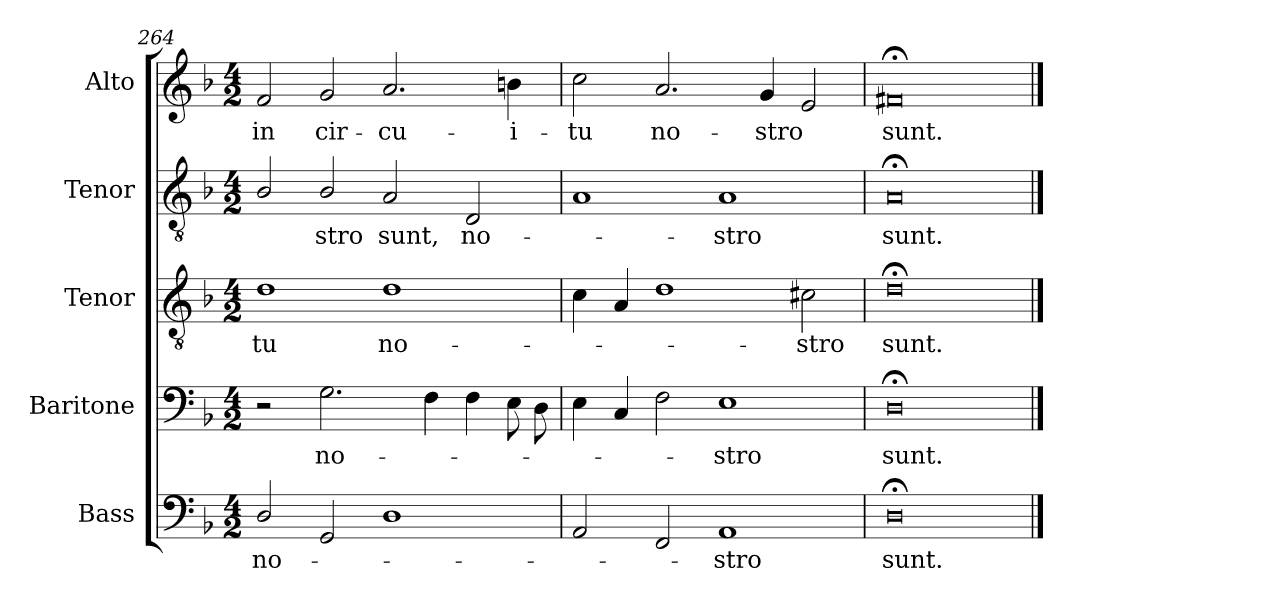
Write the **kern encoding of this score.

**kern	**text	**kern	**text	**kern	**text	**kern	**text	**kern	**text
*part5	*part5	*part4	*part4	*part3	*part3	*part2	*part2	*part1	*part1
*staff5	*staff5	*staff4	*staff4	*staff3	*staff3	*staff2	*staff2	*staff1	*staff1
*I"Bass	*	*I"Baritone	*	*I"Tenor	*	*I"Tenor	*	*I"Alto	*
*I'B.	*	*I'Bar.	*	*I'T.	*	*I'T.	*	*I'A.	*
*clefF4	*	*clefF4	*	*clefGv2	*	*clefGv2	*	*clefG2	*
*	*	*	*	*ITrd7c12	*	*ITrd7c12	*	*	*
*k[b-]	*	*k[b-]	*	*k[b-]	*	*k[b-]	*	*k[b-]	*
*F:	*	*F:	*	*F:	*	*F:	*	*F:	*
*M4/2	*	*M4/2	*	*M4/2	*	*M4/2	*	*M4/2	*
=264	=264	=264	=264	=264	=264	=264	=264	=264	=264
!	!LO:LY:b:color=#000000	!	!	!	!	!	!	!	!
!	!	!	!	!	!LO:LY:b:color=#000000	!	!	!	!
!	!	!	!	!	!	!	!	!	!LO:LY:b:color=#000000
2Di/	no-	2r	.	1Di	-tu	2BB-i/	.	2fi/	in
!	!	!	!LO:LY:b:color=#000000	!	!	!	!	!	!
!	!	!	!	!	!	!	!LO:LY:b:color=#000000	!	!
!	!	!	!	!	!	!	!	!	!LO:LY:b:color=#000000
2GGi/	.	2.Gi\	no-	.	.	2BB-i/	-stro	2gi/	cir-
!	!	!	!	!	!LO:LY:b:color=#000000	!	!	!	!
!	!	!	!	!	!	!	!LO:LY:b:color=#000000	!	!
!	!	!	!	!	!	!	!	!	!LO:LY:b:color=#000000
1Di	.	.	.	1Di	no-	2AAi/	sunt,	2.ai/	-cu-
.	.	4Fi\	.	.	.	.	.	.	.
!	!	!	!	!	!	!	!LO:LY:b:color=#000000	!	!
.	.	4Fi\	.	.	.	2DDi/	no-	.	.
!	!	!	!	!	!	!	!	!	!LO:LY:b:color=#000000
.	.	8Ei\	.	.	.	.	.	4bni\	-i-
.	.	8Di\	.	.	.	.	.	.	.
=265	=265	=265	=265	=265	=265	=265	=265	=265	=265
!	!	!	!	!	!	!	!	!	!LO:LY:b:color=#000000
2AAi/	.	4Ei\	.	4Ci\	.	1AAi	.	2cci\	-tu
.	.	4Ci/	.	4AAi/	.	.	.	.	.
!	!	!	!	!	!	!	!	!	!LO:LY:b:color=#000000
2FFi/	.	2Fi\	.	1Di	.	.	.	2.ai/	no-
!	!LO:LY:b:color=#000000	!	!	!	!	!	!	!	!
!	!	!	!LO:LY:b:color=#000000	!	!	!	!	!	!
!	!	!	!	!	!	!	!LO:LY:b:color=#000000	!	!
1AAi	-stro	1Ei	-stro	.	.	1AAi	-stro	.	.
!	!	!	!	!	!	!	!	!	!LO:LY:b:color=#000000
.	.	.	.	.	.	.	.	4gi/	-stro
!	!	!	!	!	!LO:LY:b:color=#000000	!	!	!	!
.	.	.	.	2C#Xi\	-stro	.	.	2ei/	.
=266	=266	=266	=266	=266	=266	=266	=266	=266	=266
!	!LO:LY:b:color=#000000	!	!	!	!	!	!	!	!
!	!	!	!LO:LY:b:color=#000000	!	!	!	!	!	!
!	!	!	!	!	!LO:LY:b:color=#000000	!	!	!	!
!	!	!	!	!	!	!	!LO:LY:b:color=#000000	!	!
!	!	!	!	!	!	!	!	!	!LO:LY:b:color=#000000
0D;i	sunt.	0D;i	sunt.	0D;i	sunt.	0AA;i	sunt.	0f#X;i	sunt.
==	==	==	==	==	==	==	==	==	==
*-	*-	*-	*-	*-	*-	*-	*-	*-	*-
